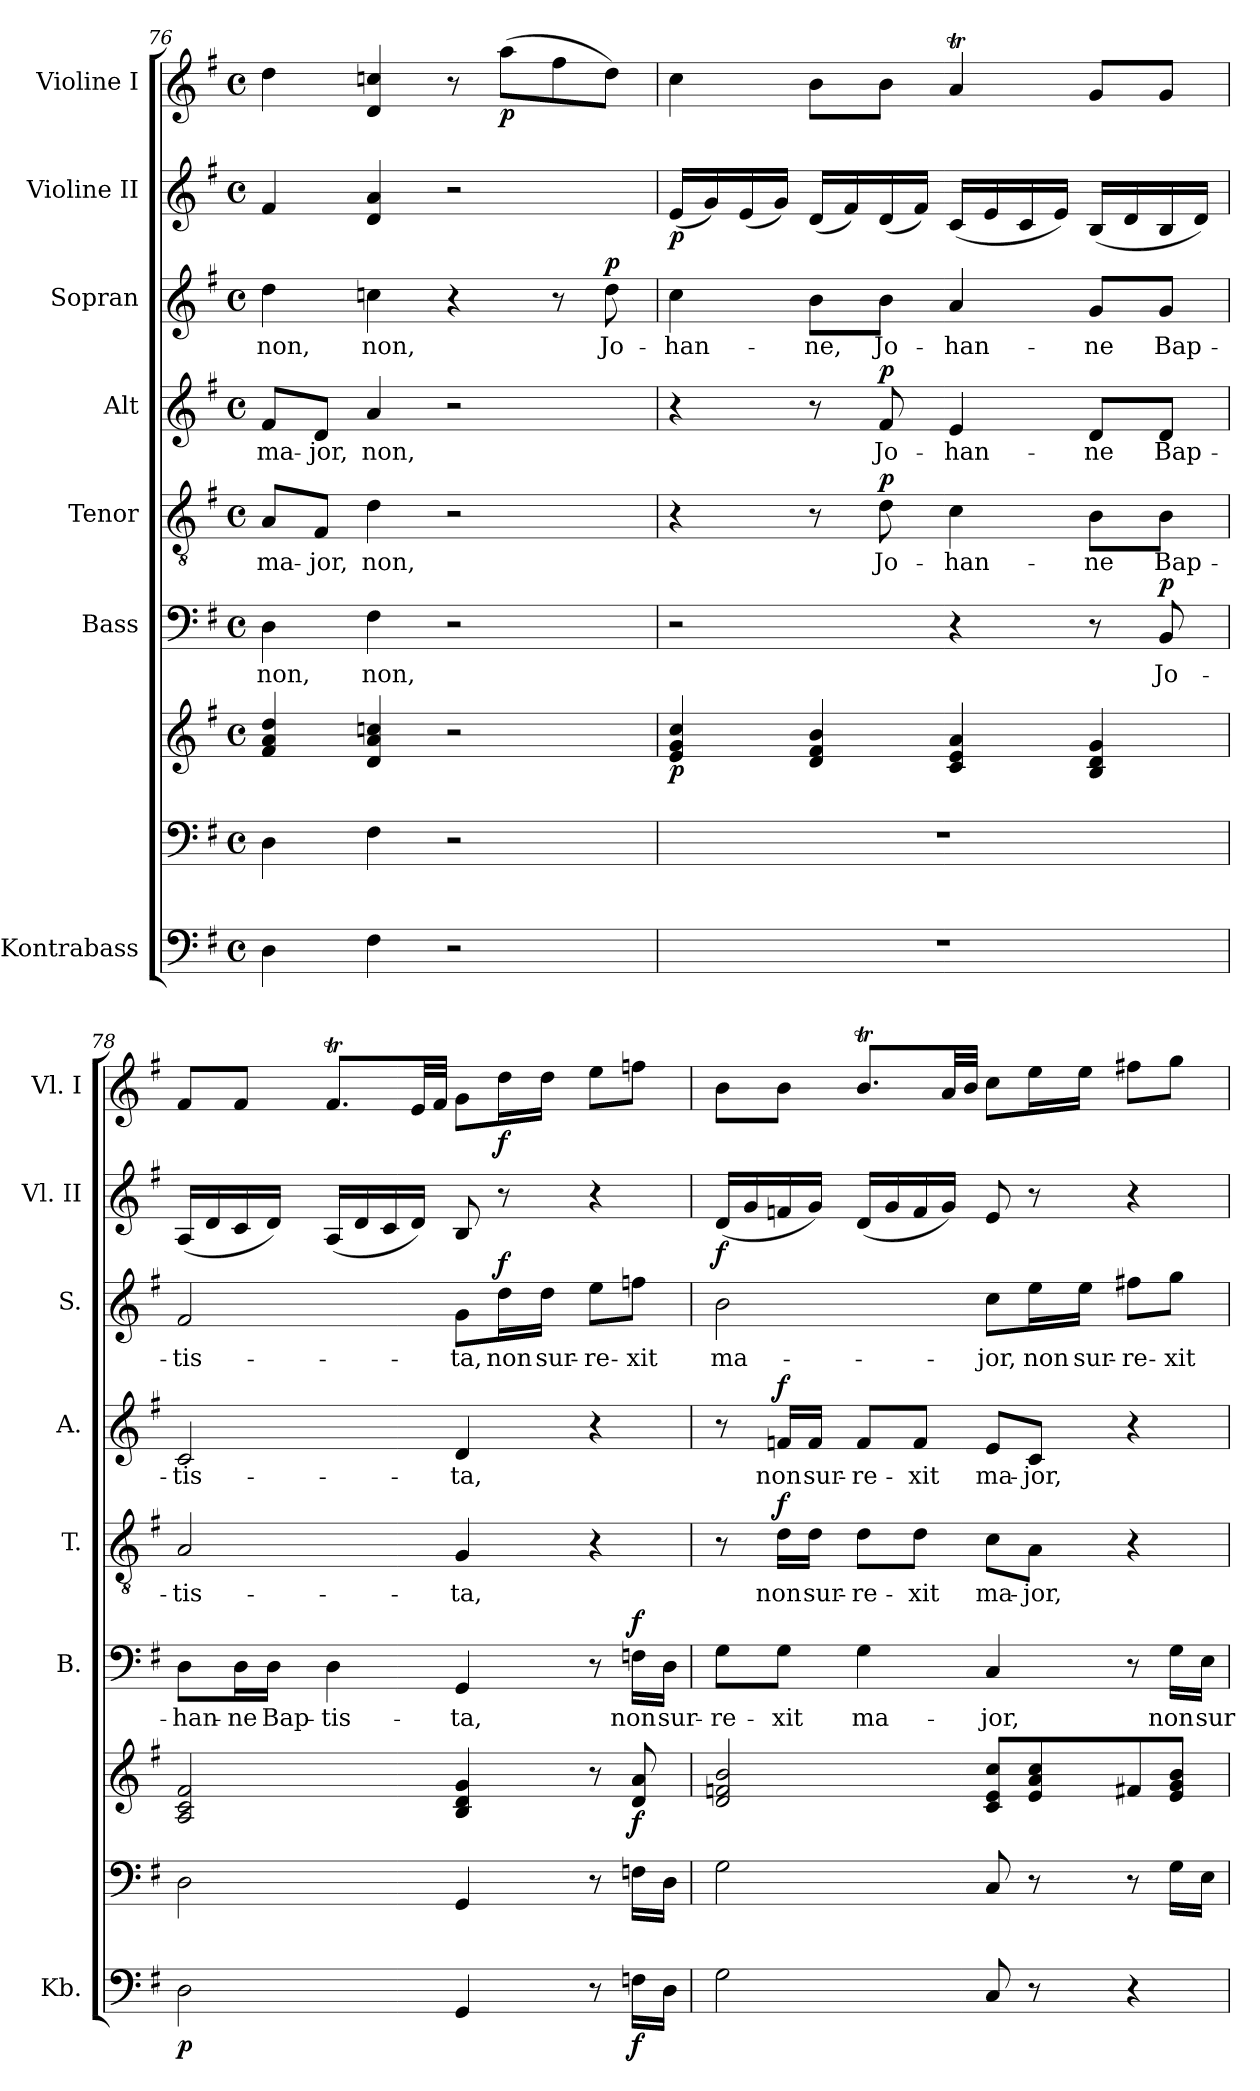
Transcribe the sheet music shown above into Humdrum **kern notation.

**kern	**dynam	**kern	**kern	**dynam	**kern	**text	**dynam	**kern	**text	**dynam	**kern	**text	**dynam	**kern	**text	**dynam	**kern	**dynam	**kern	**dynam
*part8	*part8	*part7	*part7	*part7	*part6	*part6	*part6	*part5	*part5	*part5	*part4	*part4	*part4	*part3	*part3	*part3	*part2	*part2	*part1	*part1
*staff9	*staff9	*staff8	*staff7	*staff7/8	*staff6	*staff6	*staff6	*staff5	*staff5	*staff5	*staff4	*staff4	*staff4	*staff3	*staff3	*staff3	*staff2	*staff2	*staff1	*staff1
*I"Kontrabass	*	*	*	*	*I"Bass	*	*	*I"Tenor	*	*	*I"Alt	*	*	*I"Sopran	*	*	*I"Violine II	*	*I"Violine I	*
*I'Kb.	*	*	*	*	*I'B.	*	*	*I'T.	*	*	*I'A.	*	*	*I'S.	*	*	*I'Vl. II	*	*I'Vl. I	*
!!LO:PB:g=z
*clefF4	*	*clefF4	*clefG2	*	*clefF4	*	*	*clefGv2	*	*	*clefG2	*	*	*clefG2	*	*	*clefG2	*	*clefG2	*
*ITrd7c12	*	*	*	*	*	*	*	*	*	*	*	*	*	*	*	*	*	*	*	*
*k[f#]	*	*k[f#]	*k[f#]	*	*k[f#]	*	*	*k[f#]	*	*	*k[f#]	*	*	*k[f#]	*	*	*k[f#]	*	*k[f#]	*
*G:	*	*G:	*G:	*	*G:	*	*	*G:	*	*	*G:	*	*	*G:	*	*	*G:	*	*G:	*
*M4/4	*	*M4/4	*M4/4	*	*M4/4	*	*	*M4/4	*	*	*M4/4	*	*	*M4/4	*	*	*M4/4	*	*M4/4	*
*met(c)	*	*met(c)	*met(c)	*	*met(c)	*	*	*met(c)	*	*	*met(c)	*	*	*met(c)	*	*	*met(c)	*	*met(c)	*
=76	=76	=76	=76	=76	=76	=76	=76	=76	=76	=76	=76	=76	=76	=76	=76	=76	=76	=76	=76	=76
!	!	!	!	!	!	!LO:LY:b	!	!	!LO:LY:b	!	!	!LO:LY:b	!	!	!LO:LY:b	!	!	!	!	!
4DD\	.	4D\	4f#/ 4a/ 4dd/	.	4D\	non,	.	8A/L	ma-	.	8f#/L	ma-	.	4dd\	non,	.	4f#/	.	4dd\	.
!	!	!	!	!	!	!	!	!	!LO:LY:b	!	!	!LO:LY:b	!	!	!	!	!	!	!	!
.	.	.	.	.	.	.	.	8F#/J	-jor,	.	8d/J	-jor,	.	.	.	.	.	.	.	.
!	!	!	!	!	!	!LO:LY:b	!	!	!LO:LY:b	!	!	!LO:LY:b	!	!	!LO:LY:b	!	!	!	!	!
4FF#\	.	4F#\	4d/ 4a/ 4ccn/	.	4F#\	non,	.	4d\	non,	.	4a/	non,	.	4ccn\	non,	.	4d/ 4a/	.	4d/ 4ccn/	.
2r	.	2r	2r	.	2r	.	.	2r	.	.	2r	.	.	4r	.	.	2r	.	8r	.
!	!	!	!	!	!	!	!	!	!	!	!	!	!	!	!	!	!	!	!	!LO:DY:b
.	.	.	.	.	.	.	.	.	.	.	.	.	.	.	.	.	.	.	(>8aa\L	p
.	.	.	.	.	.	.	.	.	.	.	.	.	.	8r	.	.	.	.	8ff#\	.
!	!	!	!	!	!	!	!	!	!	!	!	!	!	!	!LO:LY:b	!LO:DY:a	!	!	!	!
.	.	.	.	.	.	.	.	.	.	.	.	.	.	8dd\	Jo-	p	.	.	8dd\J)	.
=77	=77	=77	=77	=77	=77	=77	=77	=77	=77	=77	=77	=77	=77	=77	=77	=77	=77	=77	=77	=77
!	!	!	!	!LO:DY:b	!	!	!	!	!	!	!	!	!	!	!LO:LY:b	!	!	!LO:DY:b	!	!
1r	.	1r	4e/ 4g/ 4cc/	p	2r	.	.	4r	.	.	4r	.	.	4cc\	-han-	.	(<16e/LL	p	4cc\	.
.	.	.	.	.	.	.	.	.	.	.	.	.	.	.	.	.	16g/)	.	.	.
.	.	.	.	.	.	.	.	.	.	.	.	.	.	.	.	.	(<16e/	.	.	.
.	.	.	.	.	.	.	.	.	.	.	.	.	.	.	.	.	16g/JJ)	.	.	.
!	!	!	!	!	!	!	!	!	!	!	!	!	!	!	!LO:LY:b	!	!	!	!	!
.	.	.	4d/ 4f#/ 4b/	.	.	.	.	8r	.	.	8r	.	.	8b\L	-ne,	.	(<16d/LL	.	8b\L	.
.	.	.	.	.	.	.	.	.	.	.	.	.	.	.	.	.	16f#/)	.	.	.
!	!	!	!	!	!	!	!	!	!LO:LY:b	!LO:DY:a	!	!LO:LY:b	!LO:DY:a	!	!LO:LY:b	!	!	!	!	!
.	.	.	.	.	.	.	.	8d\	Jo-	p	8f#/	Jo-	p	8b\J	Jo-	.	(<16d/	.	8b\J	.
.	.	.	.	.	.	.	.	.	.	.	.	.	.	.	.	.	16f#/JJ)	.	.	.
!	!	!	!	!	!	!	!	!	!LO:LY:b	!	!	!LO:LY:b	!	!	!LO:LY:b	!	!	!	!	!
.	.	.	4c/ 4e/ 4a/	.	4r	.	.	4c\	-han-	.	4e/	-han-	.	4a/	-han-	.	(<16c/LL	.	4aT/	.
.	.	.	.	.	.	.	.	.	.	.	.	.	.	.	.	.	16e/	.	.	.
.	.	.	.	.	.	.	.	.	.	.	.	.	.	.	.	.	16c/	.	.	.
.	.	.	.	.	.	.	.	.	.	.	.	.	.	.	.	.	16e/JJ)	.	.	.
!	!	!	!	!	!	!	!	!	!LO:LY:b	!	!	!LO:LY:b	!	!	!LO:LY:b	!	!	!	!	!
.	.	.	4B/ 4d/ 4g/	.	8r	.	.	8B\L	-ne	.	8d/L	-ne	.	8g/L	-ne	.	(<16B/LL	.	8g/L	.
.	.	.	.	.	.	.	.	.	.	.	.	.	.	.	.	.	16d/	.	.	.
!	!	!	!	!	!	!LO:LY:b	!LO:DY:a	!	!LO:LY:b	!	!	!LO:LY:b	!	!	!LO:LY:b	!	!	!	!	!
.	.	.	.	.	8BB/	Jo-	p	8B\J	Bap-	.	8d/J	Bap-	.	8g/J	Bap-	.	16B/	.	8g/J	.
.	.	.	.	.	.	.	.	.	.	.	.	.	.	.	.	.	16d/JJ)	.	.	.
=78	=78	=78	=78	=78	=78	=78	=78	=78	=78	=78	=78	=78	=78	=78	=78	=78	=78	=78	=78	=78
!	!LO:DY:b	!	!	!	!	!LO:LY:b	!	!	!LO:LY:b	!	!	!LO:LY:b	!	!	!LO:LY:b	!	!	!	!	!
2DD\	p	2D\	2A/ 2c/ 2f#/	.	8D\L	-han-	.	2A/	-tis-	.	2c/	-tis-	.	2f#/	-tis-	.	(<16A/LL	.	8f#/L	.
.	.	.	.	.	.	.	.	.	.	.	.	.	.	.	.	.	16d/	.	.	.
!	!	!	!	!	!	!LO:LY:b	!	!	!	!	!	!	!	!	!	!	!	!	!	!
.	.	.	.	.	16D\L	-ne	.	.	.	.	.	.	.	.	.	.	16c/	.	8f#/J	.
!	!	!	!	!	!	!LO:LY:b	!	!	!	!	!	!	!	!	!	!	!	!	!	!
.	.	.	.	.	16D\JJ	Bap-	.	.	.	.	.	.	.	.	.	.	16d/JJ)	.	.	.
!	!	!	!	!	!	!LO:LY:b	!	!	!	!	!	!	!	!	!	!	!	!	!	!
.	.	.	.	.	4D\	-tis-	.	.	.	.	.	.	.	.	.	.	(<16A/LL	.	8.f#t/L	.
.	.	.	.	.	.	.	.	.	.	.	.	.	.	.	.	.	16d/	.	.	.
.	.	.	.	.	.	.	.	.	.	.	.	.	.	.	.	.	16c/	.	.	.
.	.	.	.	.	.	.	.	.	.	.	.	.	.	.	.	.	16d/JJ)	.	32e/LL	.
.	.	.	.	.	.	.	.	.	.	.	.	.	.	.	.	.	.	.	32f#/JJJ	.
!	!	!	!	!	!	!LO:LY:b	!	!	!LO:LY:b	!	!	!LO:LY:b	!	!	!LO:LY:b	!	!	!	!	!
4GGG/	.	4GG/	4B/ 4d/ 4g/	.	4GG/	-ta,	.	4G/	-ta,	.	4d/	-ta,	.	8g\L	-ta,	.	8B/	.	8g\L	.
!	!	!	!	!	!	!	!	!	!	!	!	!	!	!	!LO:LY:b	!LO:DY:a	!	!	!	!LO:DY:b
.	.	.	.	.	.	.	.	.	.	.	.	.	.	16dd\L	non	f	8r	.	16dd\L	f
!	!	!	!	!	!	!	!	!	!	!	!	!	!	!	!LO:LY:b	!	!	!	!	!
.	.	.	.	.	.	.	.	.	.	.	.	.	.	16dd\JJ	sur-	.	.	.	16dd\JJ	.
!	!	!	!	!	!	!	!	!	!	!	!	!	!	!	!LO:LY:b	!	!	!	!	!
8r	.	8r	8r	.	8r	.	.	4r	.	.	4r	.	.	8ee\L	-re-	.	4r	.	8ee\L	.
!	!LO:DY:b	!	!	!LO:DY:b	!	!LO:LY:b	!LO:DY:a	!	!	!	!	!	!	!	!LO:LY:b	!	!	!	!	!
16FFn\LL	f	16Fn\LL	8d/ 8a/	f	16Fn\LL	non	f	.	.	.	.	.	.	8ffn\J	-xit	.	.	.	8ffn\J	.
!	!	!	!	!	!	!LO:LY:b	!	!	!	!	!	!	!	!	!	!	!	!	!	!
16DD\JJ	.	16D\JJ	.	.	16D\JJ	sur-	.	.	.	.	.	.	.	.	.	.	.	.	.	.
=79	=79	=79	=79	=79	=79	=79	=79	=79	=79	=79	=79	=79	=79	=79	=79	=79	=79	=79	=79	=79
!	!	!	!	!	!	!LO:LY:b	!	!	!	!	!	!	!	!	!LO:LY:b	!	!	!LO:DY:b	!	!
2GG\	.	2G\	2d/ 2fn/ 2b/	.	8G\L	-re-	.	8r	.	.	8r	.	.	2b\	ma-	.	(<16d/LL	f	8b\L	.
.	.	.	.	.	.	.	.	.	.	.	.	.	.	.	.	.	16g/	.	.	.
!	!	!	!	!	!	!LO:LY:b	!	!	!LO:LY:b	!LO:DY:a	!	!LO:LY:b	!LO:DY:a	!	!	!	!	!	!	!
.	.	.	.	.	8G\J	-xit	.	16d\LL	non	f	16fn/LL	non	f	.	.	.	16fn/	.	8b\J	.
!	!	!	!	!	!	!	!	!	!LO:LY:b	!	!	!LO:LY:b	!	!	!	!	!	!	!	!
.	.	.	.	.	.	.	.	16d\JJ	sur-	.	16f/JJ	sur-	.	.	.	.	16g/JJ)	.	.	.
!	!	!	!	!	!	!LO:LY:b	!	!	!LO:LY:b	!	!	!LO:LY:b	!	!	!	!	!	!	!	!
.	.	.	.	.	4G\	ma-	.	8d\L	-re-	.	8f/L	-re-	.	.	.	.	(<16d/LL	.	8.bt/L	.
.	.	.	.	.	.	.	.	.	.	.	.	.	.	.	.	.	16g/	.	.	.
!	!	!	!	!	!	!	!	!	!LO:LY:b	!	!	!LO:LY:b	!	!	!	!	!	!	!	!
.	.	.	.	.	.	.	.	8d\J	-xit	.	8f/J	-xit	.	.	.	.	16f/	.	.	.
.	.	.	.	.	.	.	.	.	.	.	.	.	.	.	.	.	16g/JJ)	.	32a/LL	.
.	.	.	.	.	.	.	.	.	.	.	.	.	.	.	.	.	.	.	32b/JJJ	.
!	!	!	!	!	!	!LO:LY:b	!	!	!LO:LY:b	!	!	!LO:LY:b	!	!	!LO:LY:b	!	!	!	!	!
8CC/	.	8C/	8c/ 8e/ 8cc/L	.	4C/	-jor,	.	8c\L	ma-	.	8e/L	ma-	.	8cc\L	-jor,	.	8e/	.	8cc\L	.
!	!	!	!	!	!	!	!	!	!LO:LY:b	!	!	!LO:LY:b	!	!	!LO:LY:b	!	!	!	!	!
8r	.	8r	8e/ 8a/ 8cc/	.	.	.	.	8A\J	-jor,	.	8c/J	-jor,	.	16ee\L	non	.	8r	.	16ee\L	.
!	!	!	!	!	!	!	!	!	!	!	!	!	!	!	!LO:LY:b	!	!	!	!	!
.	.	.	.	.	.	.	.	.	.	.	.	.	.	16ee\JJ	sur-	.	.	.	16ee\JJ	.
!	!	!	!	!	!	!	!	!	!	!	!	!	!	!	!LO:LY:b	!	!	!	!	!
4r	.	8r	8f#X/	.	8r	.	.	4r	.	.	4r	.	.	8ff#X\L	-re-	.	4r	.	8ff#X\L	.
!	!	!	!	!	!	!LO:LY:b	!	!	!	!	!	!	!	!	!LO:LY:b	!	!	!	!	!
.	.	16G\LL	8e/ 8g/ 8b/J	.	16G\LL	non	.	.	.	.	.	.	.	8gg\J	-xit	.	.	.	8gg\J	.
!	!	!	!	!	!	!LO:LY:b	!	!	!	!	!	!	!	!	!	!	!	!	!	!
.	.	16E\JJ	.	.	16E\JJ	sur-	.	.	.	.	.	.	.	.	.	.	.	.	.	.
=	=	=	=	=	=	=	=	=	=	=	=	=	=	=	=	=	=	=	=	=
*-	*-	*-	*-	*-	*-	*-	*-	*-	*-	*-	*-	*-	*-	*-	*-	*-	*-	*-	*-	*-
